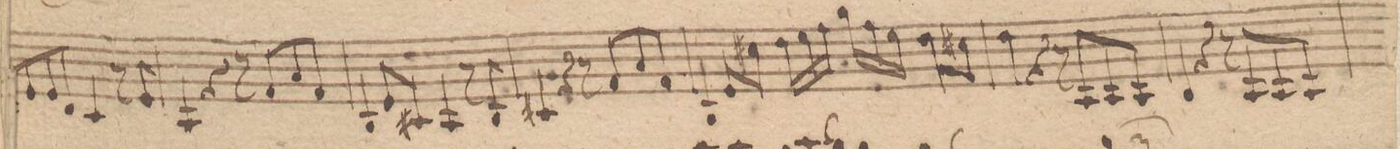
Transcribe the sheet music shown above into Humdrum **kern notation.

**kern	**dynam
*I"Violino Secundo	*
*clefG2	*
*k[f#]	*
*met(c)	*
*M4/4	*
8A/Lyy	.
8e/	.
8e/	.
8d/J	.
4c/	.
8r	.
8e/	.
=15	=15
4A/	.
4r	.
8r	.
8f#/L	.
8a/	.
8f#/J	.
=16	=16
4B/	.
8e/L	.
8c#X/J	.
4A/	.
8r	.
8B/	.
=17	=17
4c#X/	.
4r	.
8r	.
8f#/L	.
8a/	.
8f#/J	.
=18	=18
4B/	.
8e/L	.
8cc#X\J	.
*Xtuplet	*
24dd\LL	.
24ee\	.
24ff#\JJ	.
24gg\LL	.
24ff#\	.
24ee\JJ	.
8dd\L	.
8cc#X\J	.
=19	=19
4dd\	.
4r	.
8r	.
8A/L	.
8A/	.
8A/J	.
=20	=20
4d/	.
4r	.
8r	.
8A/L	.
8A/	.
8A/J	.
=21	=21
*-	*-
